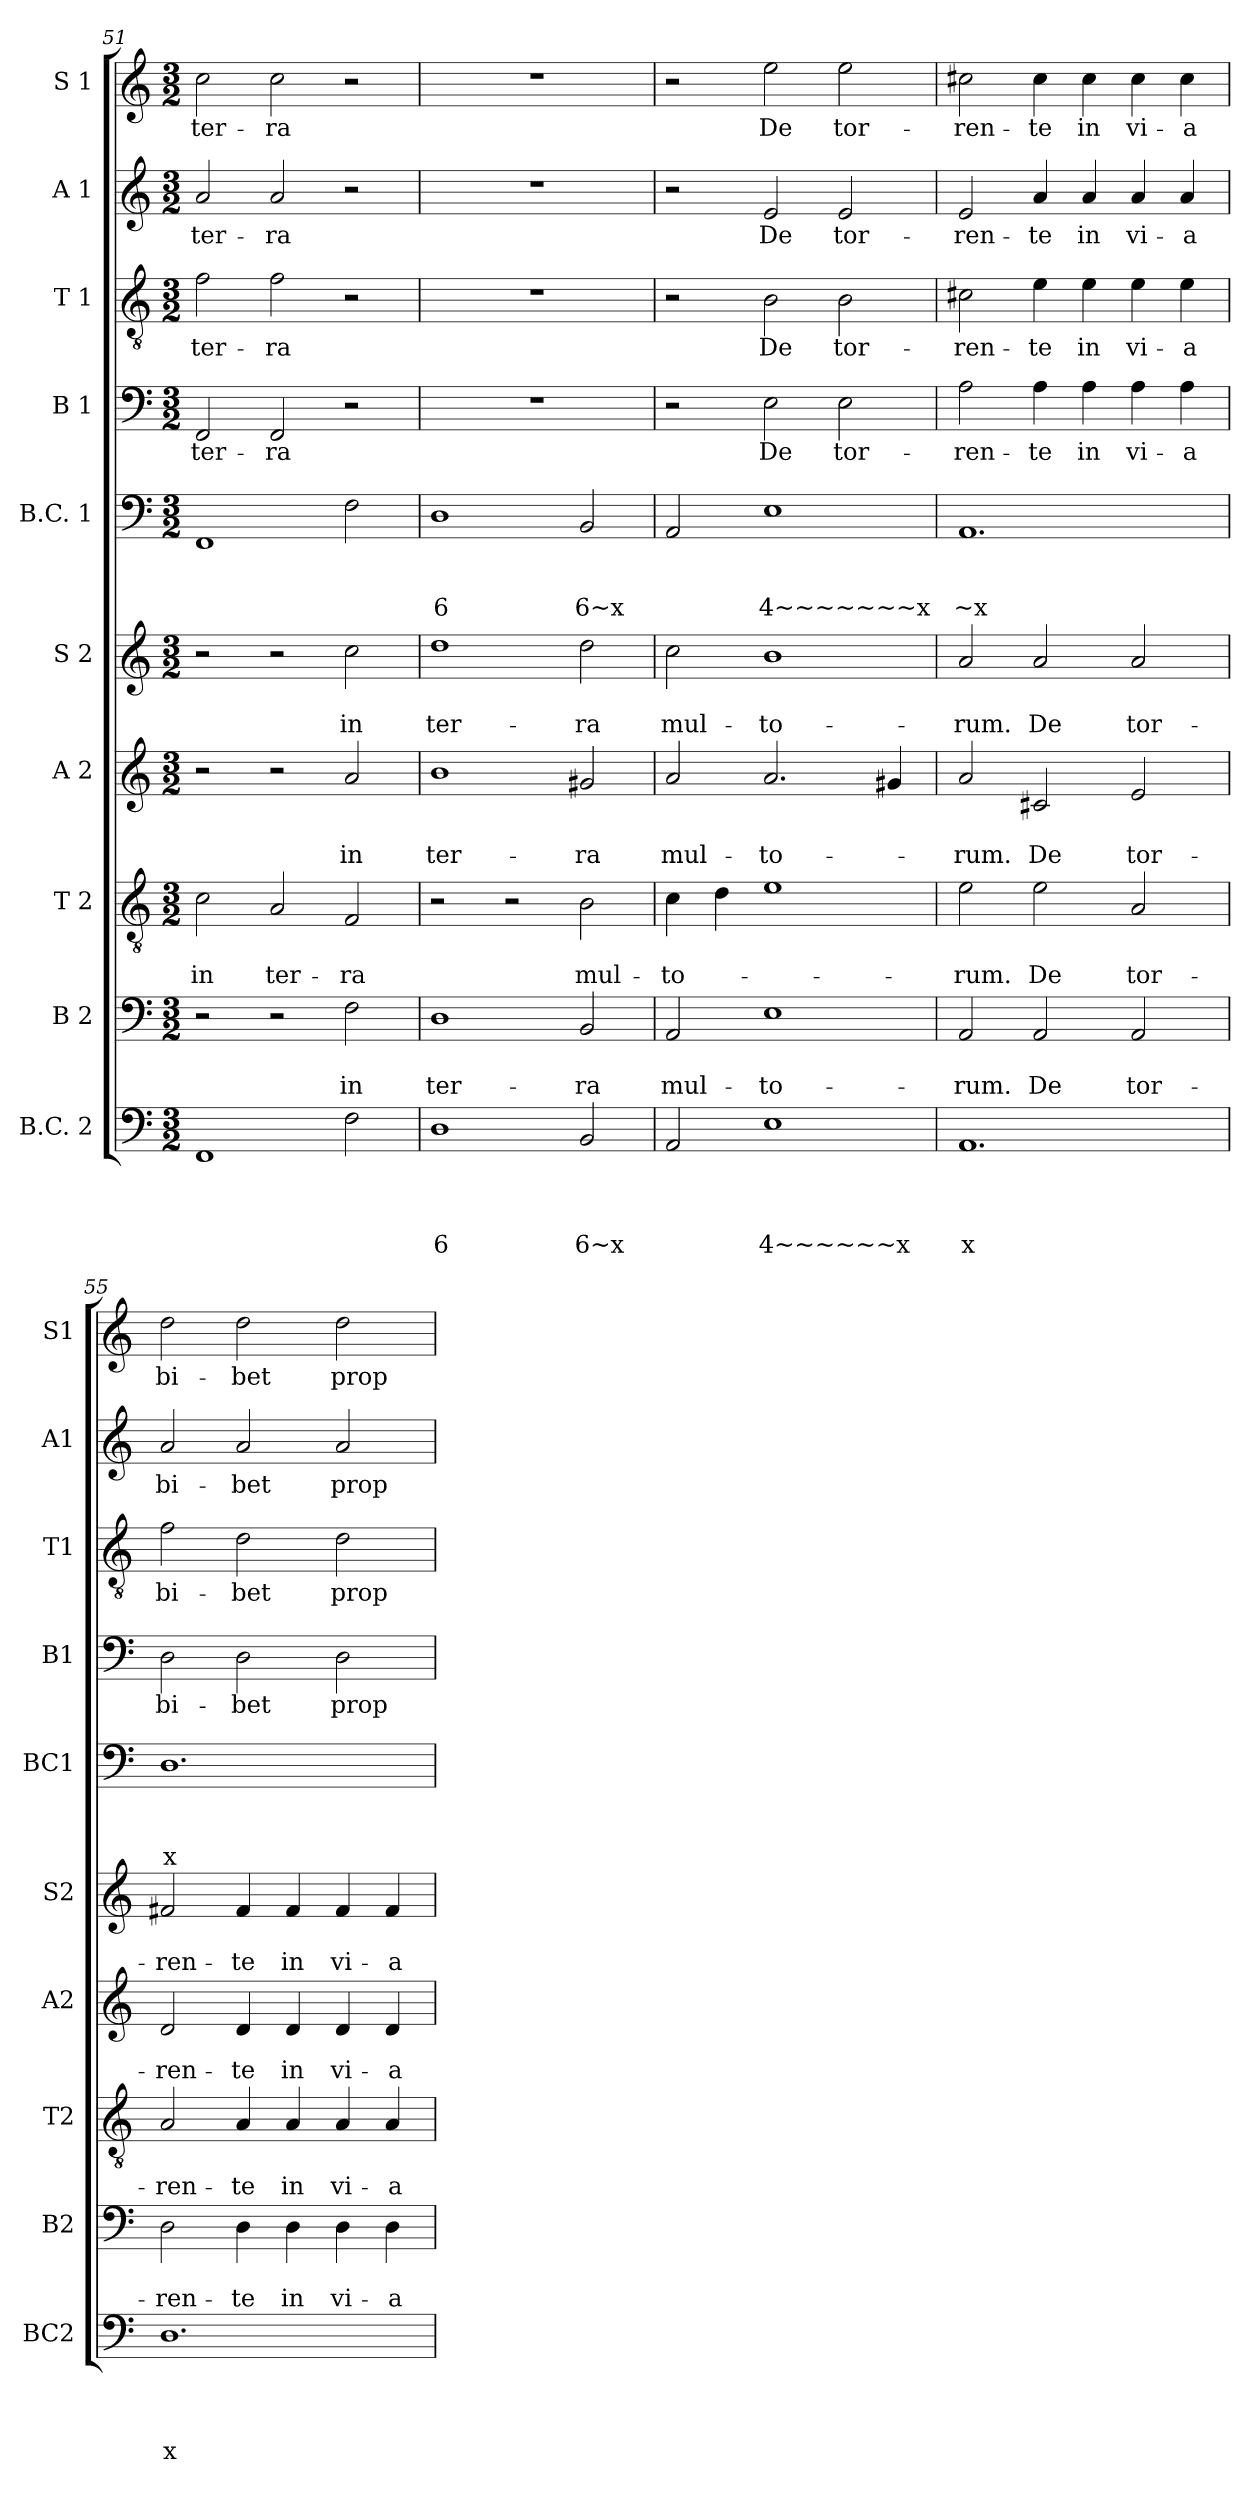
**kern	**text	**text	**text	**text	**kern	**text	**text	**kern	**text	**text	**kern	**text	**text	**kern	**text	**text	**kern	**text	**text	**text	**kern	**text	**kern	**text	**kern	**text	**kern	**text
*part10	*part10	*part10	*part10	*part10	*part9	*part9	*part9	*part8	*part8	*part8	*part7	*part7	*part7	*part6	*part6	*part6	*part5	*part5	*part5	*part5	*part4	*part4	*part3	*part3	*part2	*part2	*part1	*part1
*staff10	*staff10	*staff10	*staff10	*staff10	*staff9	*staff9	*staff9	*staff8	*staff8	*staff8	*staff7	*staff7	*staff7	*staff6	*staff6	*staff6	*staff5	*staff5	*staff5	*staff5	*staff4	*staff4	*staff3	*staff3	*staff2	*staff2	*staff1	*staff1
*I"B.C. 2	*	*	*	*	*I"B 2	*	*	*I"T 2	*	*	*I"A 2	*	*	*I"S 2	*	*	*I"B.C. 1	*	*	*	*I"B 1	*	*I"T 1	*	*I"A 1	*	*I"S 1	*
*I'BC2	*	*	*	*	*I'B2	*	*	*I'T2	*	*	*I'A2	*	*	*I'S2	*	*	*I'BC1	*	*	*	*I'B1	*	*I'T1	*	*I'A1	*	*I'S1	*
!!LO:PB:g=z
*clefF4	*	*	*	*	*clefF4	*	*	*clefGv2	*	*	*clefG2	*	*	*clefG2	*	*	*clefF4	*	*	*	*clefF4	*	*clefGv2	*	*clefG2	*	*clefG2	*
*k[]	*	*	*	*	*k[]	*	*	*k[]	*	*	*k[]	*	*	*k[]	*	*	*k[]	*	*	*	*k[]	*	*k[]	*	*k[]	*	*k[]	*
*C:	*	*	*	*	*C:	*	*	*C:	*	*	*C:	*	*	*C:	*	*	*C:	*	*	*	*C:	*	*C:	*	*C:	*	*C:	*
*M3/2	*	*	*	*	*M3/2	*	*	*M3/2	*	*	*M3/2	*	*	*M3/2	*	*	*M3/2	*	*	*	*M3/2	*	*M3/2	*	*M3/2	*	*M3/2	*
=51	=51	=51	=51	=51	=51	=51	=51	=51	=51	=51	=51	=51	=51	=51	=51	=51	=51	=51	=51	=51	=51	=51	=51	=51	=51	=51	=51	=51
!	!	!	!	!	!	!	!	!	!	!LO:LY:b	!	!	!	!	!	!	!	!	!	!	!	!LO:LY:b	!	!LO:LY:b	!	!LO:LY:b	!	!LO:LY:b
1FF	.	.	.	.	2r	.	.	2c\	.	in	2r	.	.	2r	.	.	1FF	.	.	.	2FF/	ter-	2f\	ter-	2a/	ter-	2cc\	ter-
!	!	!	!	!	!	!	!	!	!	!LO:LY:b	!	!	!	!	!	!	!	!	!	!	!	!LO:LY:b	!	!LO:LY:b	!	!LO:LY:b	!	!LO:LY:b
.	.	.	.	.	2r	.	.	2A/	.	ter-	2r	.	.	2r	.	.	.	.	.	.	2FF/	-ra	2f\	-ra	2a/	-ra	2cc\	-ra
!	!	!	!	!	!	!	!LO:LY:b	!	!	!LO:LY:b	!	!	!LO:LY:b	!	!	!LO:LY:b	!	!	!	!	!	!	!	!	!	!	!	!
2F\	.	.	.	.	2F\	.	in	2F/	.	-ra	2a/	.	in	2cc\	.	in	2F\	.	.	.	2r	.	2r	.	2r	.	2r	.
=52	=52	=52	=52	=52	=52	=52	=52	=52	=52	=52	=52	=52	=52	=52	=52	=52	=52	=52	=52	=52	=52	=52	=52	=52	=52	=52	=52	=52
!	!	!	!	!LO:LY:b	!	!	!LO:LY:b	!	!	!	!	!	!LO:LY:b	!	!	!LO:LY:b	!	!	!	!LO:LY:b	!	!	!	!	!	!	!	!
1D	.	.	.	6	1D	.	ter-	2r	.	.	1b	.	ter-	1dd	.	ter-	1D	.	.	6	1.r	.	1.r	.	1.r	.	1.r	.
.	.	.	.	.	.	.	.	2r	.	.	.	.	.	.	.	.	.	.	.	.	.	.	.	.	.	.	.	.
!	!	!	!	!LO:LY:b	!	!	!LO:LY:b	!	!	!LO:LY:b	!	!	!LO:LY:b	!	!	!LO:LY:b	!	!	!	!LO:LY:b	!	!	!	!	!	!	!	!
2BB/	.	.	.	6~x	2BB/	.	-ra	2B\	.	mul-	2g#X/	.	-ra	2dd\	.	-ra	2BB/	.	.	6~x	.	.	.	.	.	.	.	.
=53	=53	=53	=53	=53	=53	=53	=53	=53	=53	=53	=53	=53	=53	=53	=53	=53	=53	=53	=53	=53	=53	=53	=53	=53	=53	=53	=53	=53
!	!	!	!	!	!	!	!LO:LY:b	!	!	!LO:LY:b	!	!	!LO:LY:b	!	!	!LO:LY:b	!	!	!	!	!	!	!	!	!	!	!	!
2AA/	.	.	.	.	2AA/	.	mul-	4c\	.	-to-	2a/	.	mul-	2cc\	.	mul-	2AA/	.	.	.	2r	.	2r	.	2r	.	2r	.
.	.	.	.	.	.	.	.	4d\	.	.	.	.	.	.	.	.	.	.	.	.	.	.	.	.	.	.	.	.
!	!	!	!	!LO:LY:b	!	!	!LO:LY:b	!	!	!	!	!	!LO:LY:b	!	!	!LO:LY:b	!	!	!	!LO:LY:b	!	!LO:LY:b	!	!LO:LY:b	!	!LO:LY:b	!	!LO:LY:b
1E	.	.	.	4~~~~~~x	1E	.	-to-	1e	.	.	2.a/	.	-to-	1b	.	-to-	1E	.	.	4~~~~~~~x	2E\	De	2B\	De	2e/	De	2ee\	De
!	!	!	!	!	!	!	!	!	!	!	!	!	!	!	!	!	!	!	!	!	!	!LO:LY:b	!	!LO:LY:b	!	!LO:LY:b	!	!LO:LY:b
.	.	.	.	.	.	.	.	.	.	.	.	.	.	.	.	.	.	.	.	.	2E\	tor-	2B\	tor-	2e/	tor-	2ee\	tor-
.	.	.	.	.	.	.	.	.	.	.	4g#X/	.	.	.	.	.	.	.	.	.	.	.	.	.	.	.	.	.
=54	=54	=54	=54	=54	=54	=54	=54	=54	=54	=54	=54	=54	=54	=54	=54	=54	=54	=54	=54	=54	=54	=54	=54	=54	=54	=54	=54	=54
!	!	!	!	!LO:LY:b	!	!	!LO:LY:b	!	!	!LO:LY:b	!	!	!LO:LY:b	!	!	!LO:LY:b	!	!	!	!LO:LY:b	!	!LO:LY:b	!	!LO:LY:b	!	!LO:LY:b	!	!LO:LY:b
1.AA	.	.	.	x	2AA/	.	-rum.	2e\	.	-rum.	2a/	.	-rum.	2a/	.	-rum.	1.AA	.	.	~x	2A\	-ren-	2c#X\	-ren-	2e/	-ren-	2cc#X\	-ren-
!	!	!	!	!	!	!	!LO:LY:b	!	!	!LO:LY:b	!	!	!LO:LY:b	!	!	!LO:LY:b	!	!	!	!	!	!LO:LY:b	!	!LO:LY:b	!	!LO:LY:b	!	!LO:LY:b
.	.	.	.	.	2AA/	.	De	2e\	.	De	2c#X/	.	De	2a/	.	De	.	.	.	.	4A\	-te	4e\	-te	4a/	-te	4cc#\	-te
!	!	!	!	!	!	!	!	!	!	!	!	!	!	!	!	!	!	!	!	!	!	!LO:LY:b	!	!LO:LY:b	!	!LO:LY:b	!	!LO:LY:b
.	.	.	.	.	.	.	.	.	.	.	.	.	.	.	.	.	.	.	.	.	4A\	in	4e\	in	4a/	in	4cc#\	in
!	!	!	!	!	!	!	!LO:LY:b	!	!	!LO:LY:b	!	!	!LO:LY:b	!	!	!LO:LY:b	!	!	!	!	!	!LO:LY:b	!	!LO:LY:b	!	!LO:LY:b	!	!LO:LY:b
.	.	.	.	.	2AA/	.	tor-	2A/	.	tor-	2e/	.	tor-	2a/	.	tor-	.	.	.	.	4A\	vi-	4e\	vi-	4a/	vi-	4cc#\	vi-
!	!	!	!	!	!	!	!	!	!	!	!	!	!	!	!	!	!	!	!	!	!	!LO:LY:b	!	!LO:LY:b	!	!LO:LY:b	!	!LO:LY:b
.	.	.	.	.	.	.	.	.	.	.	.	.	.	.	.	.	.	.	.	.	4A\	-a	4e\	-a	4a/	-a	4cc#\	-a
=55	=55	=55	=55	=55	=55	=55	=55	=55	=55	=55	=55	=55	=55	=55	=55	=55	=55	=55	=55	=55	=55	=55	=55	=55	=55	=55	=55	=55
!	!	!	!	!LO:LY:b	!	!	!LO:LY:b	!	!	!LO:LY:b	!	!	!LO:LY:b	!	!	!LO:LY:b	!	!	!	!LO:LY:b	!	!LO:LY:b	!	!LO:LY:b	!	!LO:LY:b	!	!LO:LY:b
1.D	.	.	.	x	2D\	.	-ren-	2A/	.	-ren-	2d/	.	-ren-	2f#X/	.	-ren-	1.D	.	.	x	2D\	bi-	2f\	bi-	2a/	bi-	2dd\	bi-
!	!	!	!	!	!	!	!LO:LY:b	!	!	!LO:LY:b	!	!	!LO:LY:b	!	!	!LO:LY:b	!	!	!	!	!	!LO:LY:b	!	!LO:LY:b	!	!LO:LY:b	!	!LO:LY:b
.	.	.	.	.	4D\	.	-te	4A/	.	-te	4d/	.	-te	4f#/	.	-te	.	.	.	.	2D\	-bet	2d\	-bet	2a/	-bet	2dd\	-bet
!	!	!	!	!	!	!	!LO:LY:b	!	!	!LO:LY:b	!	!	!LO:LY:b	!	!	!LO:LY:b	!	!	!	!	!	!	!	!	!	!	!	!
.	.	.	.	.	4D\	.	in	4A/	.	in	4d/	.	in	4f#/	.	in	.	.	.	.	.	.	.	.	.	.	.	.
!	!	!	!	!	!	!	!LO:LY:b	!	!	!LO:LY:b	!	!	!LO:LY:b	!	!	!LO:LY:b	!	!	!	!	!	!LO:LY:b	!	!LO:LY:b	!	!LO:LY:b	!	!LO:LY:b
.	.	.	.	.	4D\	.	vi-	4A/	.	vi-	4d/	.	vi-	4f#/	.	vi-	.	.	.	.	2D\	prop-	2d\	prop-	2a/	prop-	2dd\	prop-
!	!	!	!	!	!	!	!LO:LY:b	!	!	!LO:LY:b	!	!	!LO:LY:b	!	!	!LO:LY:b	!	!	!	!	!	!	!	!	!	!	!	!
.	.	.	.	.	4D\	.	-a	4A/	.	-a	4d/	.	-a	4f#/	.	-a	.	.	.	.	.	.	.	.	.	.	.	.
=	=	=	=	=	=	=	=	=	=	=	=	=	=	=	=	=	=	=	=	=	=	=	=	=	=	=	=	=
*-	*-	*-	*-	*-	*-	*-	*-	*-	*-	*-	*-	*-	*-	*-	*-	*-	*-	*-	*-	*-	*-	*-	*-	*-	*-	*-	*-	*-
